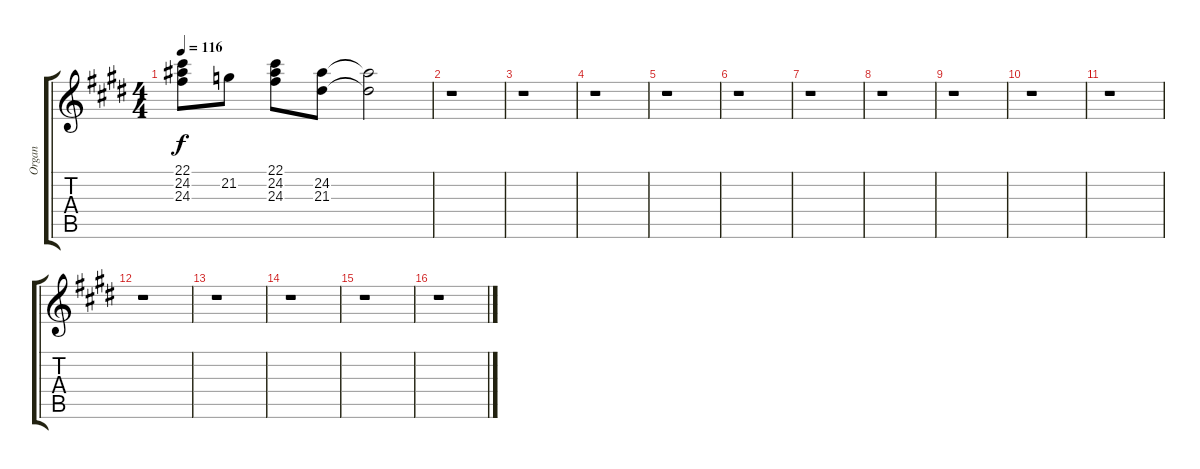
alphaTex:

\track ("Organ" "Organ") {instrument rockorgan}
\staff {score tabs}
\tuning (Eb4 Bb3 Gb3 Db3 Ab2 Eb2) {hide}
\ts (4 4)
\tempo 116
\clef g2
\ks e
(22.1 24.2 24.3).8{dy f} 21.2.8 (22.1 24.2 24.3).8 (24.2 21.3).8 (24.2{t} 21.3{t}).2 |
r.1 |
r.1 |
r.1 |
r.1 |
r.1 |
r.1 |
r.1 |
r.1 |
r.1 |
r.1 |
r.1 |
r.1 |
r.1 |
r.1 |
r.1
